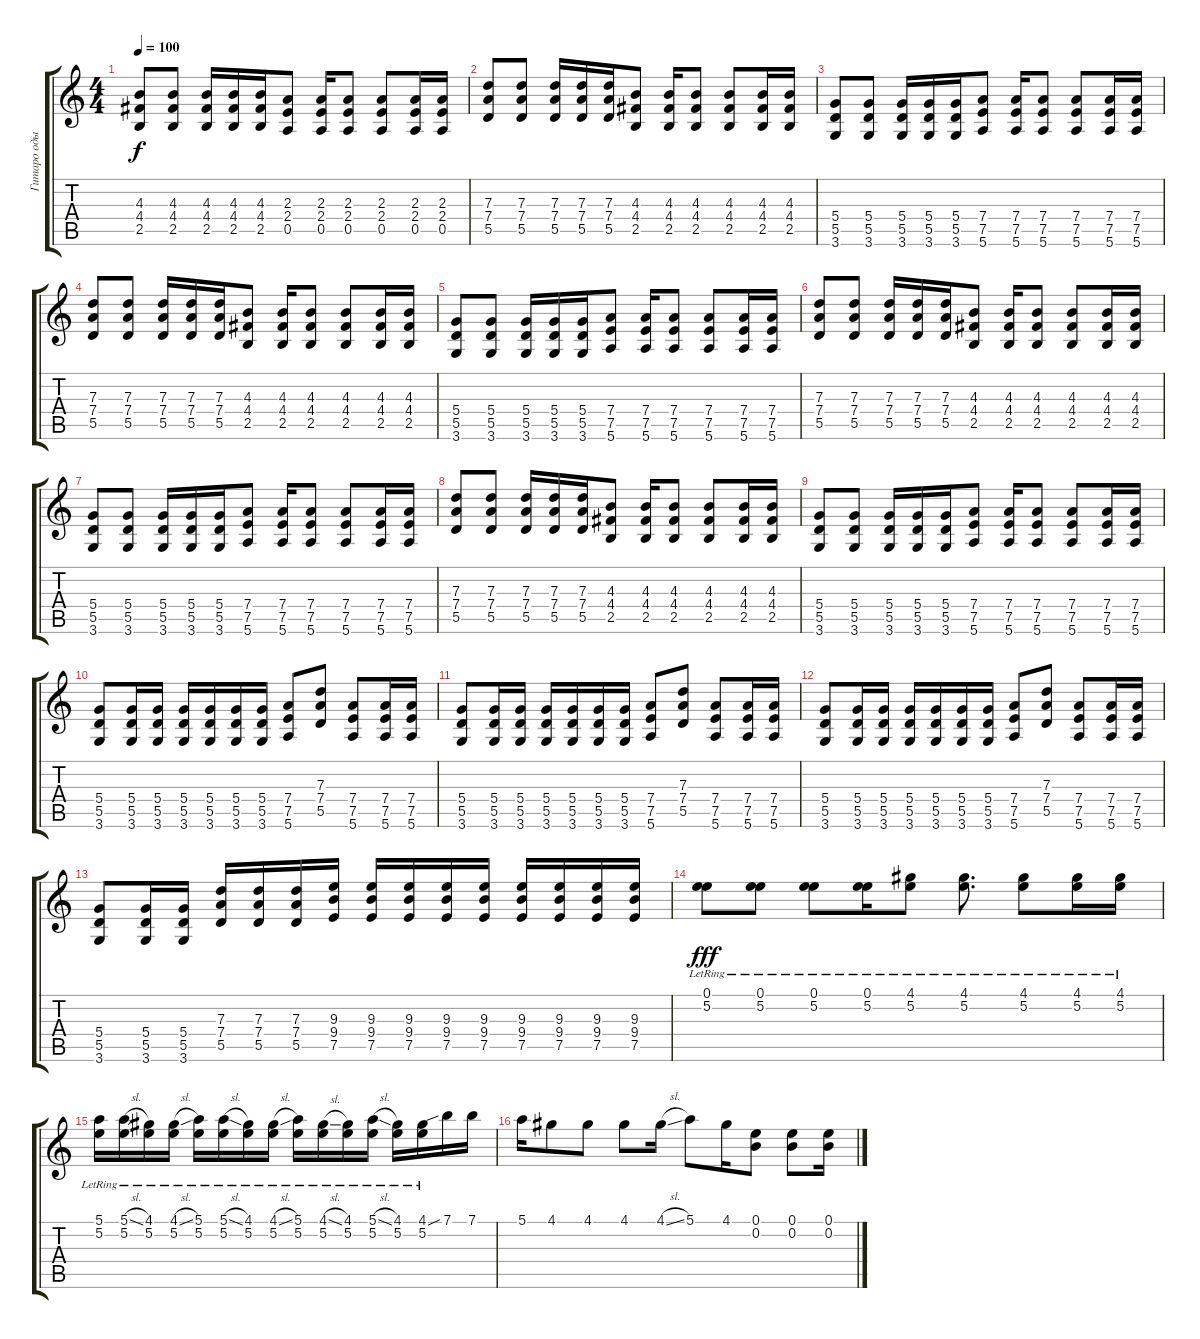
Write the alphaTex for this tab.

\track ("Гитаро одын" "Гитаро оды") {instrument distortionguitar}
\staff {score tabs}
\tuning (E4 B3 G3 D3 A2 E2) {hide}
\ts (4 4)
\tempo 100
\clef g2
\ks c
(4.3 4.4 2.5).8{dy f} (4.3 4.4 2.5).8 (4.3 4.4 2.5).16 (4.3 4.4 2.5).16 (4.3 4.4 2.5).16 (2.3 2.4 0.5).8 (2.3 2.4 0.5).16 (2.3 2.4 0.5).8 (2.3 2.4 0.5).8 (2.3 2.4 0.5).16 (2.3 2.4 0.5).16 |
(7.3 7.4 5.5).8 (7.3 7.4 5.5).8 (7.3 7.4 5.5).16 (7.3 7.4 5.5).16 (7.3 7.4 5.5).16 (4.3 4.4 2.5).8 (4.3 4.4 2.5).16 (4.3 4.4 2.5).8 (4.3 4.4 2.5).8 (4.3 4.4 2.5).16 (4.3 4.4 2.5).16 |
(5.4 5.5 3.6).8 (5.4 5.5 3.6).8 (5.4 5.5 3.6).16 (5.4 5.5 3.6).16 (5.4 5.5 3.6).16 (7.4 7.5 5.6).8 (7.4 7.5 5.6).16 (7.4 7.5 5.6).8 (7.4 7.5 5.6).8 (7.4 7.5 5.6).16 (7.4 7.5 5.6).16 |
(7.3 7.4 5.5).8 (7.3 7.4 5.5).8 (7.3 7.4 5.5).16 (7.3 7.4 5.5).16 (7.3 7.4 5.5).16 (4.3 4.4 2.5).8 (4.3 4.4 2.5).16 (4.3 4.4 2.5).8 (4.3 4.4 2.5).8 (4.3 4.4 2.5).16 (4.3 4.4 2.5).16 |
(5.4 5.5 3.6).8 (5.4 5.5 3.6).8 (5.4 5.5 3.6).16 (5.4 5.5 3.6).16 (5.4 5.5 3.6).16 (7.4 7.5 5.6).8 (7.4 7.5 5.6).16 (7.4 7.5 5.6).8 (7.4 7.5 5.6).8 (7.4 7.5 5.6).16 (7.4 7.5 5.6).16 |
(7.3 7.4 5.5).8 (7.3 7.4 5.5).8 (7.3 7.4 5.5).16 (7.3 7.4 5.5).16 (7.3 7.4 5.5).16 (4.3 4.4 2.5).8 (4.3 4.4 2.5).16 (4.3 4.4 2.5).8 (4.3 4.4 2.5).8 (4.3 4.4 2.5).16 (4.3 4.4 2.5).16 |
(5.4 5.5 3.6).8 (5.4 5.5 3.6).8 (5.4 5.5 3.6).16 (5.4 5.5 3.6).16 (5.4 5.5 3.6).16 (7.4 7.5 5.6).8 (7.4 7.5 5.6).16 (7.4 7.5 5.6).8 (7.4 7.5 5.6).8 (7.4 7.5 5.6).16 (7.4 7.5 5.6).16 |
(7.3 7.4 5.5).8 (7.3 7.4 5.5).8 (7.3 7.4 5.5).16 (7.3 7.4 5.5).16 (7.3 7.4 5.5).16 (4.3 4.4 2.5).8 (4.3 4.4 2.5).16 (4.3 4.4 2.5).8 (4.3 4.4 2.5).8 (4.3 4.4 2.5).16 (4.3 4.4 2.5).16 |
(5.4 5.5 3.6).8 (5.4 5.5 3.6).8 (5.4 5.5 3.6).16 (5.4 5.5 3.6).16 (5.4 5.5 3.6).16 (7.4 7.5 5.6).8 (7.4 7.5 5.6).16 (7.4 7.5 5.6).8 (7.4 7.5 5.6).8 (7.4 7.5 5.6).16 (7.4 7.5 5.6).16 |
(5.4 5.5 3.6).8 (5.4 5.5 3.6).16 (5.4 5.5 3.6).16 (5.4 5.5 3.6).16 (5.4 5.5 3.6).16 (5.4 5.5 3.6).16 (5.4 5.5 3.6).16 (7.4 7.5 5.6).8 (7.3 7.4 5.5).8 (7.4 7.5 5.6).8 (7.4 7.5 5.6).16 (7.4 7.5 5.6).16 |
(5.4 5.5 3.6).8 (5.4 5.5 3.6).16 (5.4 5.5 3.6).16 (5.4 5.5 3.6).16 (5.4 5.5 3.6).16 (5.4 5.5 3.6).16 (5.4 5.5 3.6).16 (7.4 7.5 5.6).8 (7.3 7.4 5.5).8 (7.4 7.5 5.6).8 (7.4 7.5 5.6).16 (7.4 7.5 5.6).16 |
(5.4 5.5 3.6).8 (5.4 5.5 3.6).16 (5.4 5.5 3.6).16 (5.4 5.5 3.6).16 (5.4 5.5 3.6).16 (5.4 5.5 3.6).16 (5.4 5.5 3.6).16 (7.4 7.5 5.6).8 (7.3 7.4 5.5).8 (7.4 7.5 5.6).8 (7.4 7.5 5.6).16 (7.4 7.5 5.6).16 |
(5.4 5.5 3.6).8 (5.4 5.5 3.6).16 (5.4 5.5 3.6).16 (7.3 7.4 5.5).16 (7.3 7.4 5.5).16 (7.3 7.4 5.5).16 (9.3 9.4 7.5).16 (9.3 9.4 7.5).16 (9.3 9.4 7.5).16 (9.3 9.4 7.5).16 (9.3 9.4 7.5).16 (9.3 9.4 7.5).16 (9.3 9.4 7.5).16 (9.3 9.4 7.5).16 (9.3 9.4 7.5).16 |
(0.1{lr} 5.2{lr}).8{dy fff} (0.1{lr} 5.2{lr}).8 (0.1{lr} 5.2{lr}).8 (0.1{lr} 5.2{lr}).16 (4.1{lr} 5.2{lr}).8 (4.1{lr} 5.2{lr}).8{d} (4.1{lr} 5.2{lr}).8 (4.1{lr} 5.2{lr}).16 (4.1{lr} 5.2{lr}).16 |
(5.1{lr} 5.2{lr}).16 (5.1{sl lr} 5.2{lr}).16 (4.1{lr} 5.2{lr}).16 (4.1{sl lr} 5.2{lr}).16 (5.1{lr} 5.2{lr}).16 (5.1{sl lr} 5.2{lr}).16 (4.1{lr} 5.2{lr}).16 (4.1{sl lr} 5.2{lr}).16 (5.1{lr} 5.2{lr}).16 (4.1{sl lr} 5.2{lr}).16 (4.1{lr} 5.2{lr}).16 (5.1{sl lr} 5.2{lr}).16 (4.1{lr} 5.2{lr}).16 (4.1{lr} 5.2{lr}).16 7.1{sib}.16 7.1.16 |
5.1.16 4.1.8 4.1.8 4.1.8 4.1{sl}.16 5.1.8 4.1.16 (0.1 0.2).8 (0.1 0.2).8 (0.1 0.2).16
